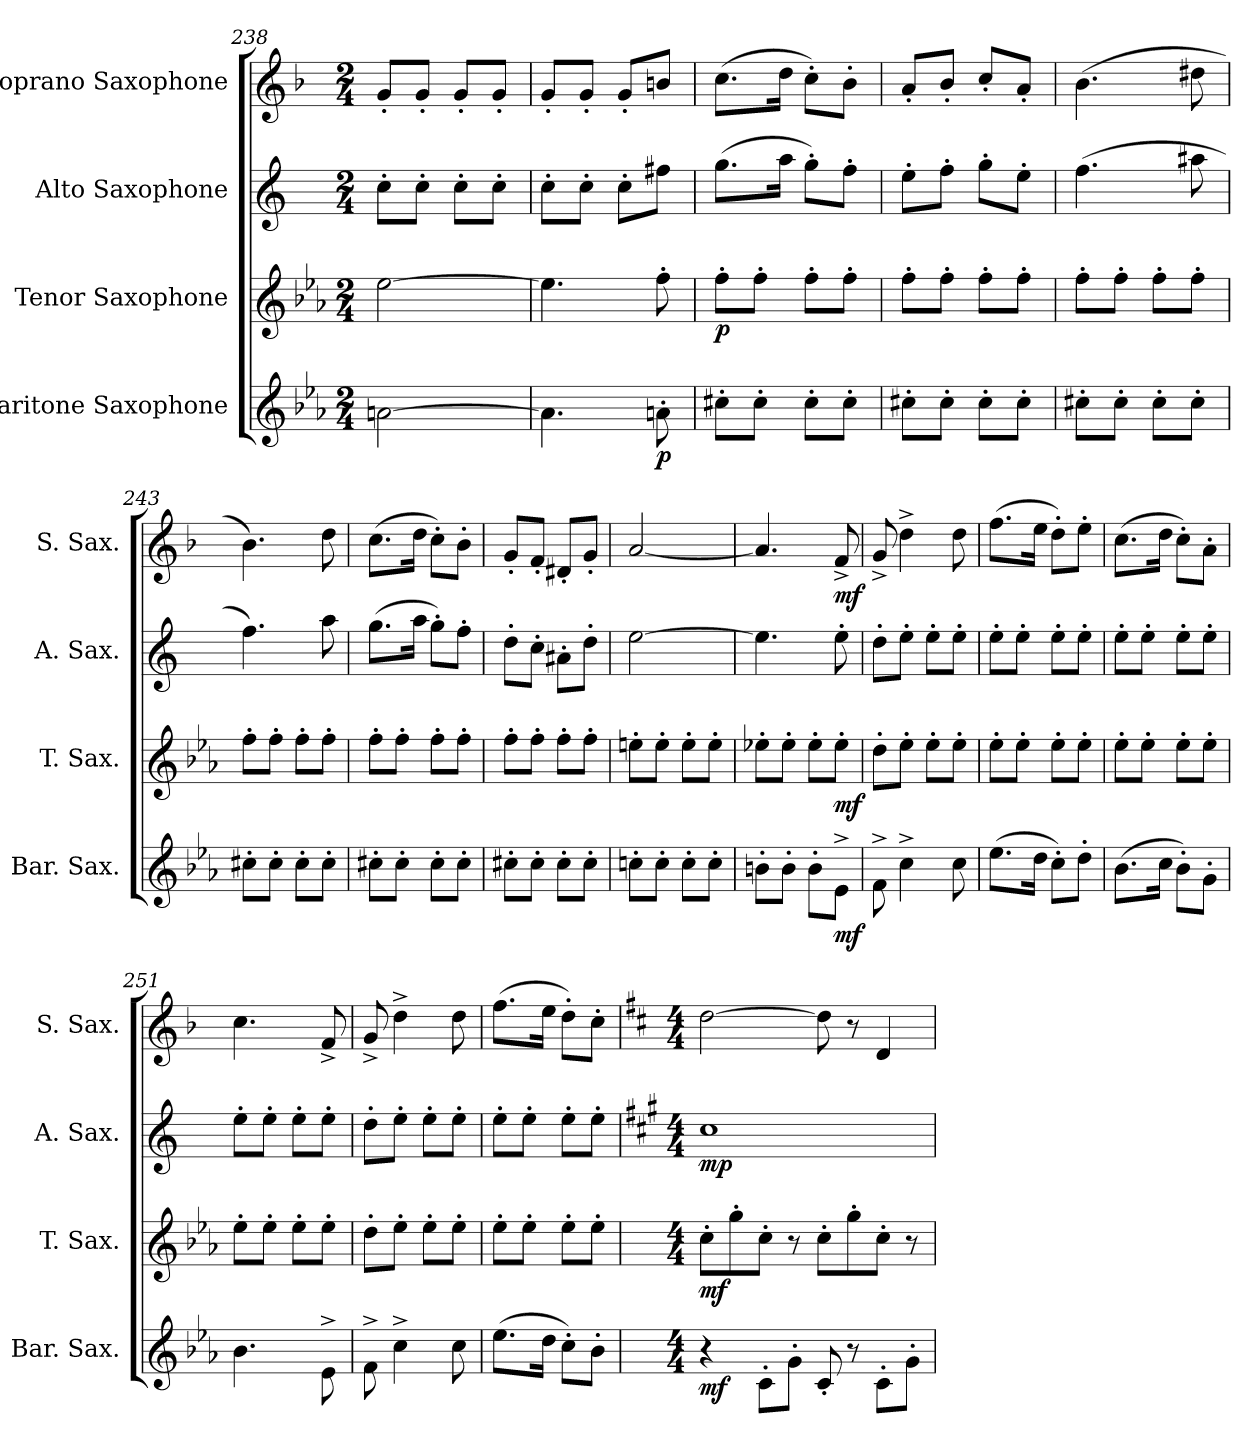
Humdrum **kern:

**kern	**dynam	**kern	**dynam	**kern	**dynam	**kern	**dynam
*part4	*part4	*part3	*part3	*part2	*part2	*part1	*part1
*staff4	*staff4	*staff3	*staff3	*staff2	*staff2	*staff1	*staff1
*I"Baritone Saxophone	*	*I"Tenor Saxophone	*	*I"Alto Saxophone	*	*I"Soprano Saxophone	*
*I'Bar. Sax.	*	*I'T. Sax.	*	*I'A. Sax.	*	*I'S. Sax.	*
*clefG2	*	*clefG2	*	*clefG2	*	*clefG2	*
*ITrd12c21	*	*ITrd8c14	*	*ITrd5c9	*	*ITrd1c2	*
*k[b-e-a-]	*	*k[b-e-a-]	*	*k[b-e-a-]	*	*k[b-e-a-]	*
*M2/4	*	*M2/4	*	*M2/4	*	*M2/4	*
=238	=238	=238	=238	=238	=238	=238	=238
[2An\	.	[2e-\	.	8e-'\L	.	8f'/L	.
.	.	.	.	8e-'\J	.	8f'/J	.
.	.	.	.	8e-'\L	.	8f'/L	.
.	.	.	.	8e-'\J	.	8f'/J	.
!!LO:LB:g=z
=239	=239	=239	=239	=239	=239	=239	=239
4.A\]	.	4.e-\]	.	8e-'\L	.	8f'/L	.
.	.	.	.	8e-'\J	.	8f'/J	.
.	.	.	.	8e-'\L	.	8f'/L	.
!	!LO:DY:b	!	!	!	!	!	!
8An'\	p	8f'\	.	8an\J	.	8an/J	.
=240	=240	=240	=240	=240	=240	=240	=240
!	!	!	!LO:DY:b	!	!	!	!
8c#X'\L	.	8f'\L	p	(8.b-\L	.	(8.b-\L	.
8c#'\J	.	8f'\J	.	.	.	.	.
.	.	.	.	16cc\Jk	.	16cc\Jk	.
8c#'\L	.	8f'\L	.	8b-'\L)	.	8b-'\L)	.
8c#'\J	.	8f'\J	.	8a-'\J	.	8a-'\J	.
=241	=241	=241	=241	=241	=241	=241	=241
8c#X'\L	.	8f'\L	.	8g'\L	.	8g'/L	.
8c#'\J	.	8f'\J	.	8a-'\J	.	8a-'/J	.
8c#'\L	.	8f'\L	.	8b-'\L	.	8b-'/L	.
8c#'\J	.	8f'\J	.	8g'\J	.	8g'/J	.
=242	=242	=242	=242	=242	=242	=242	=242
8c#X'\L	.	8f'\L	.	(4.a-\	.	(4.a-\	.
8c#'\J	.	8f'\J	.	.	.	.	.
8c#'\L	.	8f'\L	.	.	.	.	.
8c#'\J	.	8f'\J	.	8cc#X\	.	8cc#X\	.
=243	=243	=243	=243	=243	=243	=243	=243
8c#X'\L	.	8f'\L	.	4.a-\)	.	4.a-\)	.
8c#'\J	.	8f'\J	.	.	.	.	.
8c#'\L	.	8f'\L	.	.	.	.	.
8c#'\J	.	8f'\J	.	8cc\	.	8cc\	.
=244	=244	=244	=244	=244	=244	=244	=244
8c#X'\L	.	8f'\L	.	(8.b-\L	.	(8.b-\L	.
8c#'\J	.	8f'\J	.	.	.	.	.
.	.	.	.	16cc\Jk	.	16cc\Jk	.
8c#'\L	.	8f'\L	.	8b-'\L)	.	8b-'\L)	.
8c#'\J	.	8f'\J	.	8a-'\J	.	8a-'\J	.
=245	=245	=245	=245	=245	=245	=245	=245
8c#X'\L	.	8f'\L	.	8f'\L	.	8f'/L	.
8c#'\J	.	8f'\J	.	8e-'\J	.	8e-'/J	.
8c#'\L	.	8f'\L	.	8c#X'\L	.	8c#X'/L	.
8c#'\J	.	8f'\J	.	8f'\J	.	8f'/J	.
=246	=246	=246	=246	=246	=246	=246	=246
8cn'\L	.	8en'\L	.	[2g\	.	[2g/	.
8c'\J	.	8e'\J	.	.	.	.	.
8c'\L	.	8e'\L	.	.	.	.	.
8c'\J	.	8e'\J	.	.	.	.	.
=247	=247	=247	=247	=247	=247	=247	=247
8Bn'\L	.	8e-X'\L	.	4.g\]	.	4.g/]	.
8B'\J	.	8e-'\J	.	.	.	.	.
8B'\L	.	8e-'\L	.	.	.	.	.
!	!LO:DY:b	!	!LO:DY:b	!	!	!	!LO:DY:b
8E-^\J	mf	8e-'\J	mf	8g'\	.	8e-^/	mf
!!LO:LB:g=z
=248	=248	=248	=248	=248	=248	=248	=248
8F^\	.	8d'\L	.	8f'\L	.	8f^/	.
4c^\	.	8e-'\J	.	8g'\J	.	4cc^\	.
.	.	8e-'\L	.	8g'\L	.	.	.
8c\	.	8e-'\J	.	8g'\J	.	8cc\	.
=249	=249	=249	=249	=249	=249	=249	=249
(8.e-\L	.	8e-'\L	.	8g'\L	.	(8.ee-\L	.
.	.	8e-'\J	.	8g'\J	.	.	.
16d\Jk	.	.	.	.	.	16dd\Jk	.
8c'\L)	.	8e-'\L	.	8g'\L	.	8cc'\L)	.
8d'\J	.	8e-'\J	.	8g'\J	.	8dd'\J	.
=250	=250	=250	=250	=250	=250	=250	=250
(8.B-\L	.	8e-'\L	.	8g'\L	.	(8.b-\L	.
.	.	8e-'\J	.	8g'\J	.	.	.
16c\Jk	.	.	.	.	.	16cc\Jk	.
8B-'\L)	.	8e-'\L	.	8g'\L	.	8b-'\L)	.
8G'\J	.	8e-'\J	.	8g'\J	.	8g'\J	.
=251	=251	=251	=251	=251	=251	=251	=251
4.B-\	.	8e-'\L	.	8g'\L	.	4.b-\	.
.	.	8e-'\J	.	8g'\J	.	.	.
.	.	8e-'\L	.	8g'\L	.	.	.
8E-^\	.	8e-'\J	.	8g'\J	.	8e-^/	.
=252	=252	=252	=252	=252	=252	=252	=252
8F^\	.	8d'\L	.	8f'\L	.	8f^/	.
4c^\	.	8e-'\J	.	8g'\J	.	4cc^\	.
.	.	8e-'\L	.	8g'\L	.	.	.
8c\	.	8e-'\J	.	8g'\J	.	8cc\	.
=253	=253	=253	=253	=253	=253	=253	=253
(8.e-\L	.	8e-'\L	.	8g'\L	.	(8.ee-\L	.
.	.	8e-'\J	.	8g'\J	.	.	.
16d\Jk	.	.	.	.	.	16dd\Jk	.
8c'\L)	.	8e-'\L	.	8g'\L	.	8cc'\L)	.
8B-'\J	.	8e-'\J	.	8g'\J	.	8b-'\J	.
=254	=254	=254	=254	=254	=254	=254	=254
*k[]	*	*k[]	*	*k[]	*	*k[]	*
*M4/4	*	*M4/4	*	*M4/4	*	*M4/4	*
!	!LO:DY:b	!	!LO:DY:b	!	!LO:DY:b	!	!
4r	mf	8c'\L	mf	1e	mp	[2cc\	.
.	.	8g'\	.	.	.	.	.
8C'\L	.	8c'\J	.	.	.	.	.
8G'\J	.	8r	.	.	.	.	.
8C'/	.	8c'\L	.	.	.	8cc\]	.
8r	.	8g'\	.	.	.	8r	.
8C'\L	.	8c'\J	.	.	.	4c/	.
8G'\J	.	8r	.	.	.	.	.
=	=	=	=	=	=	=	=
*-	*-	*-	*-	*-	*-	*-	*-
